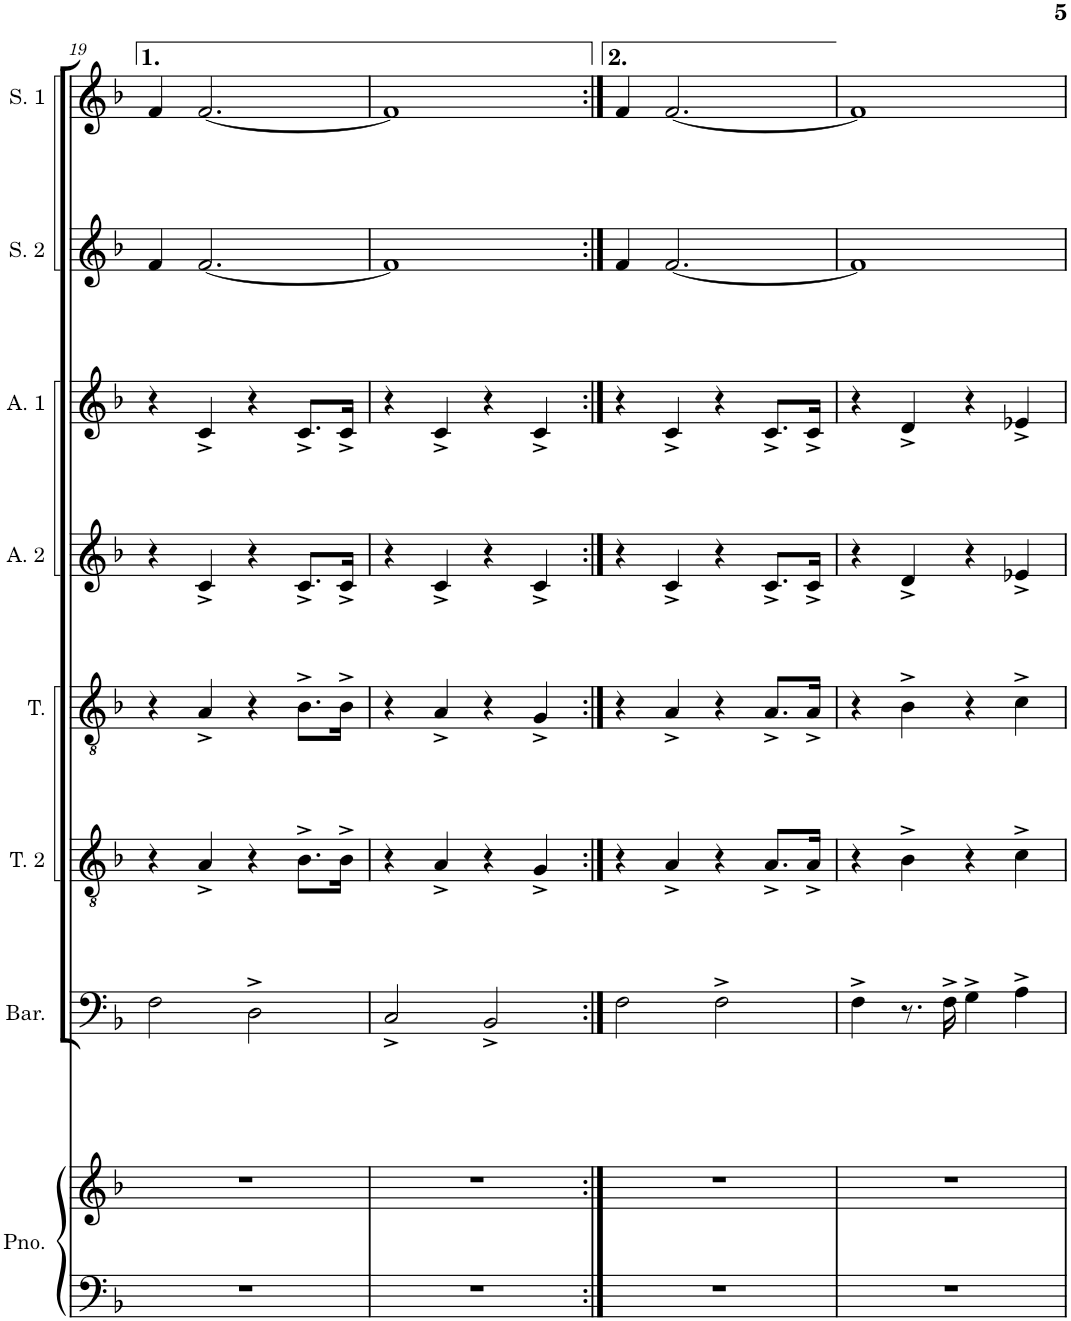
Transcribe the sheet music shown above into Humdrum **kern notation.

**kern	**kern	**kern	**kern	**kern	**kern	**kern	**kern	**kern
*part8	*part8	*part7	*part6	*part5	*part4	*part3	*part2	*part1
*staff9	*staff8	*staff7	*staff6	*staff5	*staff4	*staff3	*staff2	*staff1
*I"Piano	*	*I"Baritone	*I"Tenor 2	*I"Tenor	*I"Alto 2	*I"Alto 1	*I"Soprano 2	*I"Soprano 1
*I'Pno.	*	*I'Bar.	*I'T. 2	*I'T.	*I'A. 2	*I'A. 1	*I'S. 2	*I'S. 1
!!LO:PB:g=z
*clefF4	*clefG2	*clefF4	*clefGv2	*clefGv2	*clefG2	*clefG2	*clefG2	*clefG2
*k[b-]	*k[b-]	*k[b-]	*k[b-]	*k[b-]	*k[b-]	*k[b-]	*k[b-]	*k[b-]
*M4/4	*M4/4	*M4/4	*M4/4	*M4/4	*M4/4	*M4/4	*M4/4	*M4/4
=19	=19	=19	=19	=19	=19	=19	=19	=19
1r	1r	2F\	4r	4r	4r	4r	4f/	4f/
.	.	.	4A^/	4A^/	4c^/	4c^/	[2.f/	[2.f/
.	.	2D^\	4r	4r	4r	4r	.	.
.	.	.	8.B-^\L	8.B-^\L	8.c^/L	8.c^/L	.	.
.	.	.	16B-^\Jk	16B-^\Jk	16c^/Jk	16c^/Jk	.	.
=20	=20	=20	=20	=20	=20	=20	=20	=20
1r	1r	2C^/	4r	4r	4r	4r	1f]	1f]
.	.	.	4A^/	4A^/	4c^/	4c^/	.	.
.	.	2BB-^/	4r	4r	4r	4r	.	.
.	.	.	4G^/	4G^/	4c^/	4c^/	.	.
=21:|!	=21:|!	=21:|!	=21:|!	=21:|!	=21:|!	=21:|!	=21:|!	=21:|!
1r	1r	2F\	4r	4r	4r	4r	4f/	4f/
.	.	.	4A^/	4A^/	4c^/	4c^/	[2.f/	[2.f/
.	.	2F^\	4r	4r	4r	4r	.	.
.	.	.	8.A^/L	8.A^/L	8.c^/L	8.c^/L	.	.
.	.	.	16A^/Jk	16A^/Jk	16c^/Jk	16c^/Jk	.	.
=22	=22	=22	=22	=22	=22	=22	=22	=22
1r	1r	4F^\	4r	4r	4r	4r	1f]	1f]
.	.	8.r	4B-^\	4B-^\	4d^/	4d^/	.	.
.	.	16F^\	.	.	.	.	.	.
.	.	4G^\	4r	4r	4r	4r	.	.
.	.	4A^\	4c^\	4c^\	4e-X^/	4e-X^/	.	.
=	=	=	=	=	=	=	=	=
*-	*-	*-	*-	*-	*-	*-	*-	*-
